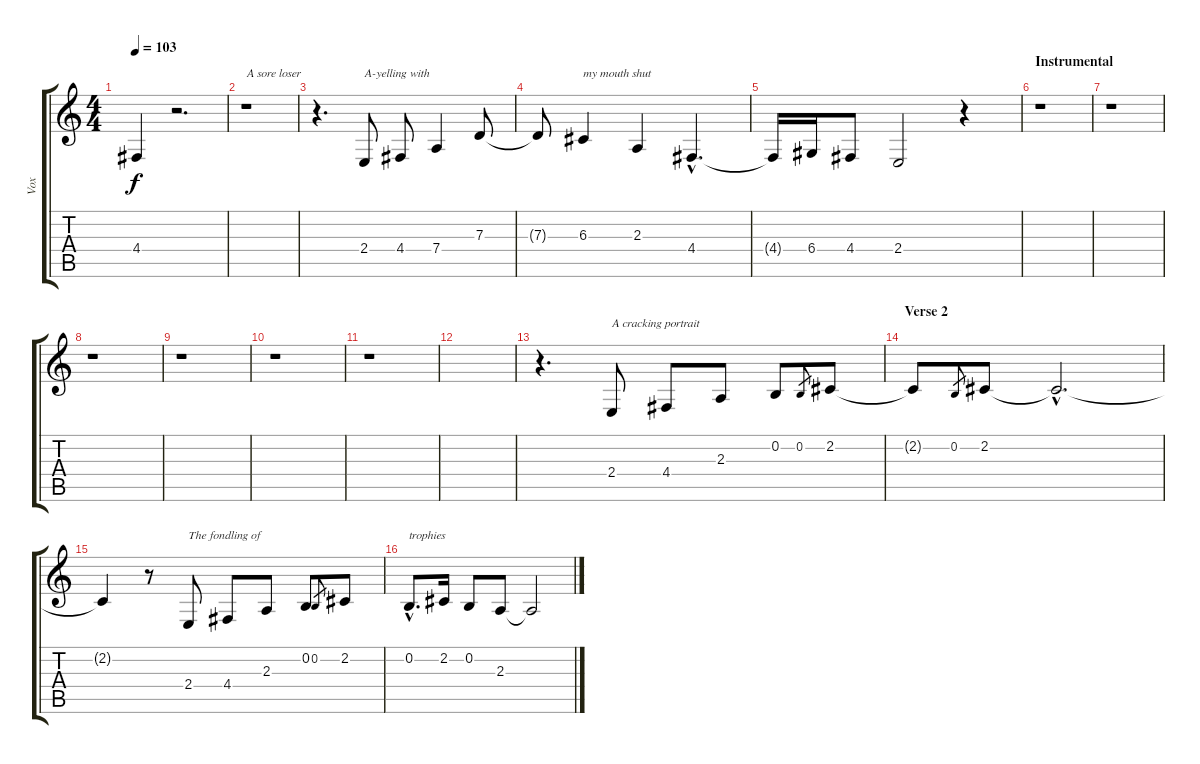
\track ("Vox" "Vox") {instrument clarinet}
\staff {score tabs}
\tuning (E4 B3 G3 D3 A2 E2) {hide}
\ts (4 4)
\tempo 103
\clef g2
\ks c
4.4{t}.4{dy f} r.2{d} |
r.1{txt "A sore loser"} |
r.4{d} 2.4.8{txt "A-yelling with"} 4.4.8 7.4.4 7.3.8 |
7.3{t}.8 6.3.4{txt "my mouth shut"} 2.3.4 4.4{hac}.4{d} |
4.4{t}.16 6.4.16 4.4.8 2.4.2 r.4 |
\section ("" "Instrumental")
r.1 |
r.1 |
r.1 |
r.1 |
r.1 |
r.1 |
|
r.4{d} 2.4.8{txt "A cracking portrait"} 4.4.8 2.3.8 0.2.8 0.2.8{gr} 2.2.8 |
\section ("" "Verse 2")
2.2{t}.8 0.2.8{gr} 2.2.8 2.2{hac t}.2{d} |
2.2{t}.4 r.8 2.4.8{txt "The fondling of"} 4.4.8 2.3.8 0.2.8 0.2.8{gr} 2.2.8 |
0.2{hac}.8{d txt "trophies"} 2.2.16 0.2.8 2.3.8 2.3{t}.2
